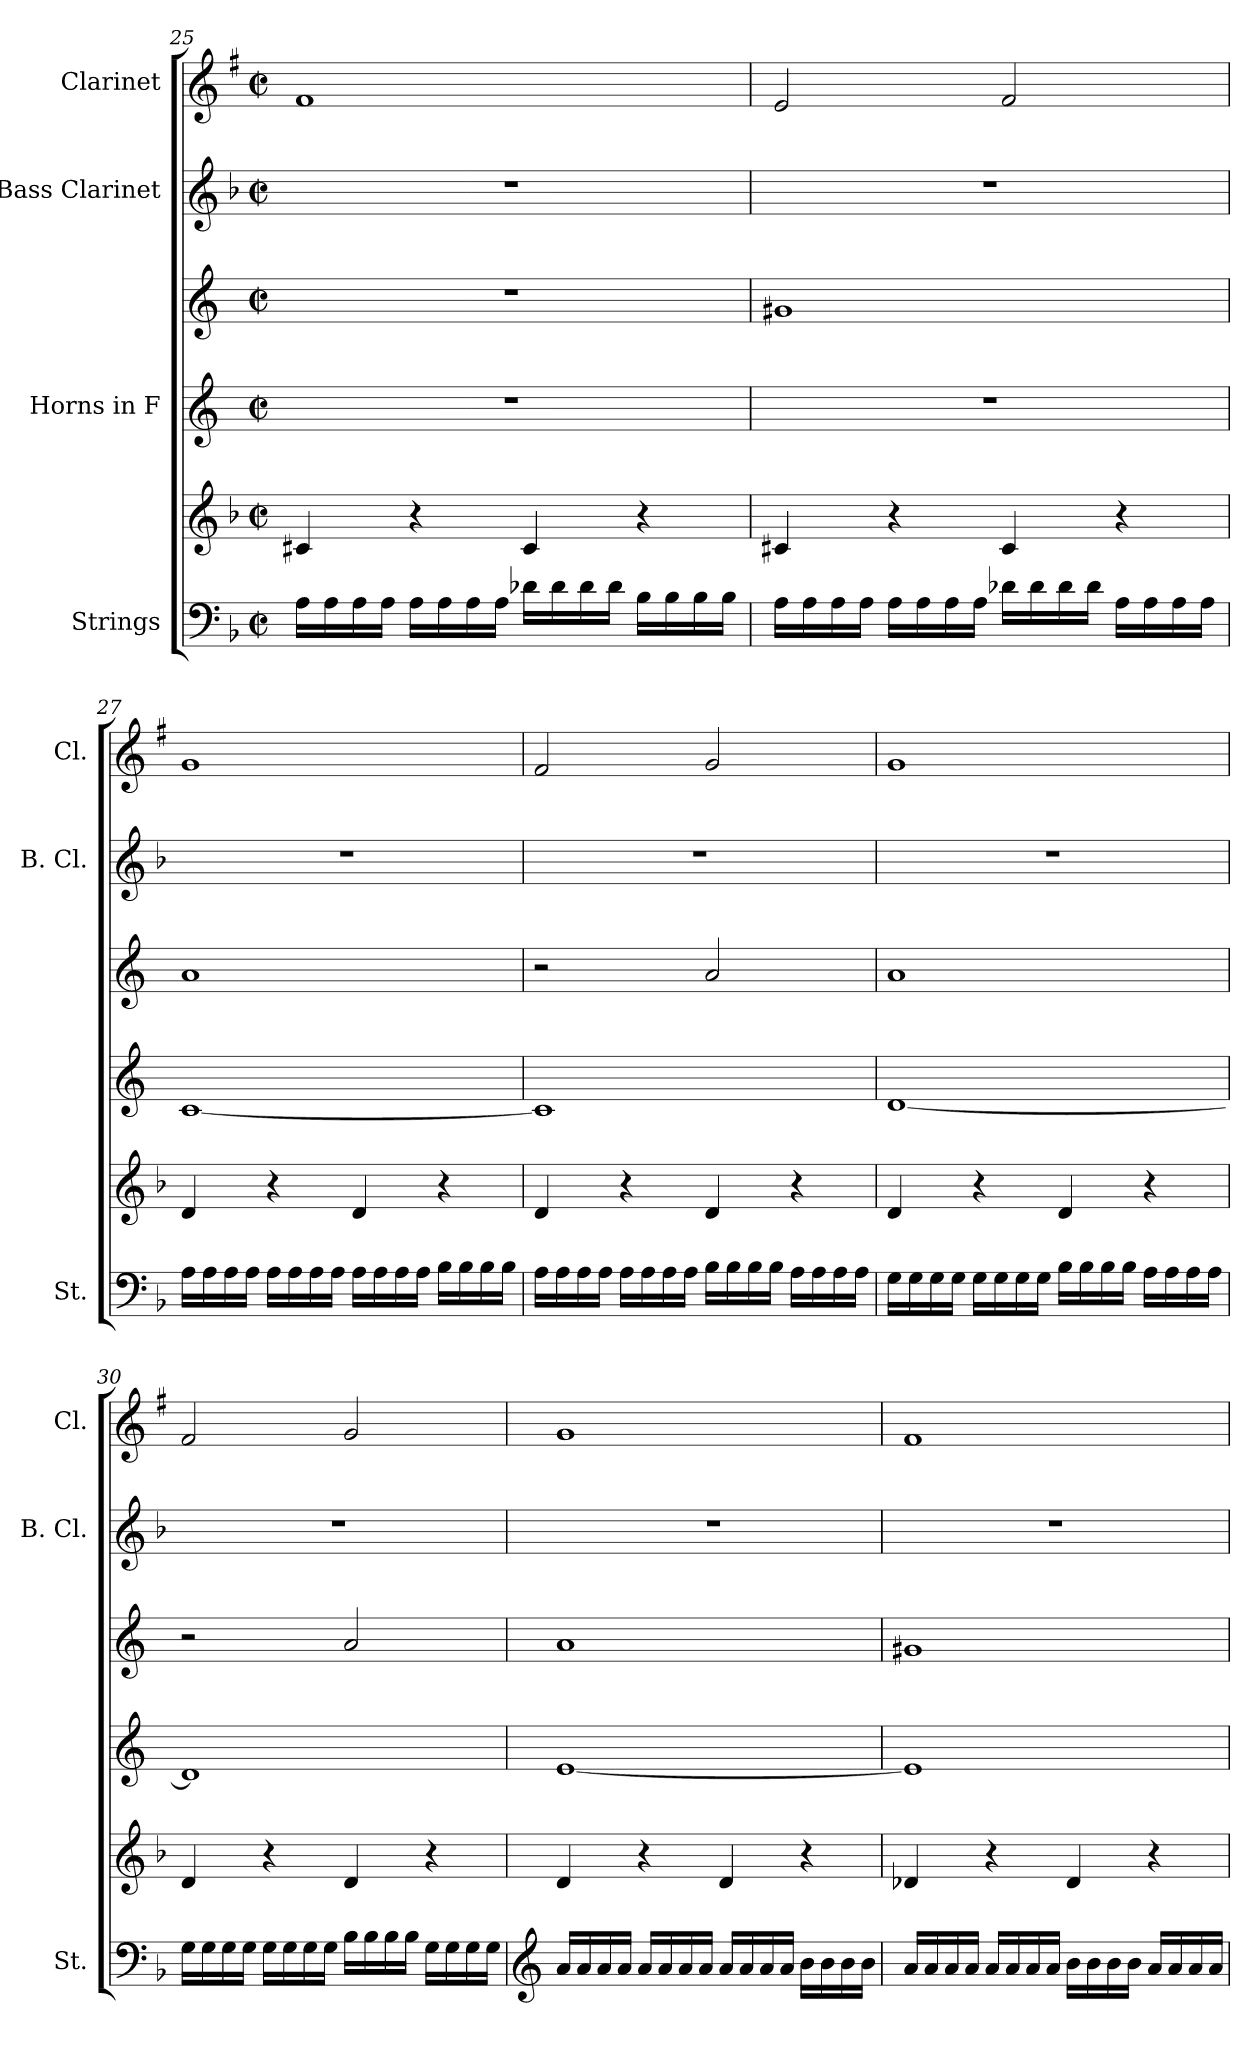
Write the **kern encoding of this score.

**kern	**kern	**kern	**kern	**kern	**kern
*part4	*part4	*part3	*part3	*part2	*part1
*staff6	*staff5	*staff4	*staff3	*staff2	*staff1
*I"Strings	*	*I"Horns in F	*	*I"Bass Clarinet	*I"Clarinet
*I'St.	*	*	*	*I'B. Cl.	*I'Cl.
*clefF4	*clefG2	*clefG2	*clefG2	*clefG2	*clefG2
*	*	*ITrd4c7	*ITrd4c7	*ITrd8c14	*ITrd1c2
*k[b-]	*k[b-]	*k[b-]	*k[b-]	*k[b-]	*k[b-]
*M2/2	*M2/2	*M2/2	*M2/2	*M2/2	*M2/2
*met(c|)	*met(c|)	*met(c|)	*met(c|)	*met(c|)	*met(c|)
=25	=25	=25	=25	=25	=25
16A\LL	4c#X/	1r	1r	1r	1e
16A\	.	.	.	.	.
16A\	.	.	.	.	.
16A\JJ	.	.	.	.	.
16A\LL	4r	.	.	.	.
16A\	.	.	.	.	.
16A\	.	.	.	.	.
16A\JJ	.	.	.	.	.
16d-X\LL	4c#/	.	.	.	.
16d-\	.	.	.	.	.
16d-\	.	.	.	.	.
16d-\JJ	.	.	.	.	.
16B-\LL	4r	.	.	.	.
16B-\	.	.	.	.	.
16B-\	.	.	.	.	.
16B-\JJ	.	.	.	.	.
!!LO:PB:g=z
=26	=26	=26	=26	=26	=26
16A\LL	4c#X/	1r	1c#X	1r	2d/
16A\	.	.	.	.	.
16A\	.	.	.	.	.
16A\JJ	.	.	.	.	.
16A\LL	4r	.	.	.	.
16A\	.	.	.	.	.
16A\	.	.	.	.	.
16A\JJ	.	.	.	.	.
16d-X\LL	4c#/	.	.	.	2e/
16d-\	.	.	.	.	.
16d-\	.	.	.	.	.
16d-\JJ	.	.	.	.	.
16A\LL	4r	.	.	.	.
16A\	.	.	.	.	.
16A\	.	.	.	.	.
16A\JJ	.	.	.	.	.
=27	=27	=27	=27	=27	=27
16A\LL	4d/	[1F	1d	1r	1f
16A\	.	.	.	.	.
16A\	.	.	.	.	.
16A\JJ	.	.	.	.	.
16A\LL	4r	.	.	.	.
16A\	.	.	.	.	.
16A\	.	.	.	.	.
16A\JJ	.	.	.	.	.
16A\LL	4d/	.	.	.	.
16A\	.	.	.	.	.
16A\	.	.	.	.	.
16A\JJ	.	.	.	.	.
16B-\LL	4r	.	.	.	.
16B-\	.	.	.	.	.
16B-\	.	.	.	.	.
16B-\JJ	.	.	.	.	.
!!LO:LB:g=z
=28	=28	=28	=28	=28	=28
16A\LL	4d/	1F]	2r	1r	2e/
16A\	.	.	.	.	.
16A\	.	.	.	.	.
16A\JJ	.	.	.	.	.
16A\LL	4r	.	.	.	.
16A\	.	.	.	.	.
16A\	.	.	.	.	.
16A\JJ	.	.	.	.	.
16B-\LL	4d/	.	2d/	.	2f/
16B-\	.	.	.	.	.
16B-\	.	.	.	.	.
16B-\JJ	.	.	.	.	.
16A\LL	4r	.	.	.	.
16A\	.	.	.	.	.
16A\	.	.	.	.	.
16A\JJ	.	.	.	.	.
=29	=29	=29	=29	=29	=29
16G\LL	4d/	[1G	1d	1r	1f
16G\	.	.	.	.	.
16G\	.	.	.	.	.
16G\JJ	.	.	.	.	.
16G\LL	4r	.	.	.	.
16G\	.	.	.	.	.
16G\	.	.	.	.	.
16G\JJ	.	.	.	.	.
16B-\LL	4d/	.	.	.	.
16B-\	.	.	.	.	.
16B-\	.	.	.	.	.
16B-\JJ	.	.	.	.	.
16A\LL	4r	.	.	.	.
16A\	.	.	.	.	.
16A\	.	.	.	.	.
16A\JJ	.	.	.	.	.
!!LO:PB:g=z
=30	=30	=30	=30	=30	=30
16G\LL	4d/	1G]	2r	1r	2e/
16G\	.	.	.	.	.
16G\	.	.	.	.	.
16G\JJ	.	.	.	.	.
16G\LL	4r	.	.	.	.
16G\	.	.	.	.	.
16G\	.	.	.	.	.
16G\JJ	.	.	.	.	.
16B-\LL	4d/	.	2d/	.	2f/
16B-\	.	.	.	.	.
16B-\	.	.	.	.	.
16B-\JJ	.	.	.	.	.
16G\LL	4r	.	.	.	.
16G\	.	.	.	.	.
16G\	.	.	.	.	.
16G\JJ	.	.	.	.	.
=31	=31	=31	=31	=31	=31
*clefG2	*	*	*	*	*
16a/LL	4d/	[1A	1d	1r	1f
16a/	.	.	.	.	.
16a/	.	.	.	.	.
16a/JJ	.	.	.	.	.
16a/LL	4r	.	.	.	.
16a/	.	.	.	.	.
16a/	.	.	.	.	.
16a/JJ	.	.	.	.	.
16a/LL	4d/	.	.	.	.
16a/	.	.	.	.	.
16a/	.	.	.	.	.
16a/JJ	.	.	.	.	.
16b-\LL	4r	.	.	.	.
16b-\	.	.	.	.	.
16b-\	.	.	.	.	.
16b-\JJ	.	.	.	.	.
!!LO:LB:g=z
=32	=32	=32	=32	=32	=32
16a/LL	4d-X/	1A]	1c#X	1r	1e
16a/	.	.	.	.	.
16a/	.	.	.	.	.
16a/JJ	.	.	.	.	.
16a/LL	4r	.	.	.	.
16a/	.	.	.	.	.
16a/	.	.	.	.	.
16a/JJ	.	.	.	.	.
16b-\LL	4d-/	.	.	.	.
16b-\	.	.	.	.	.
16b-\	.	.	.	.	.
16b-\JJ	.	.	.	.	.
16a/LL	4r	.	.	.	.
16a/	.	.	.	.	.
16a/	.	.	.	.	.
16a/JJ	.	.	.	.	.
=	=	=	=	=	=
*-	*-	*-	*-	*-	*-
